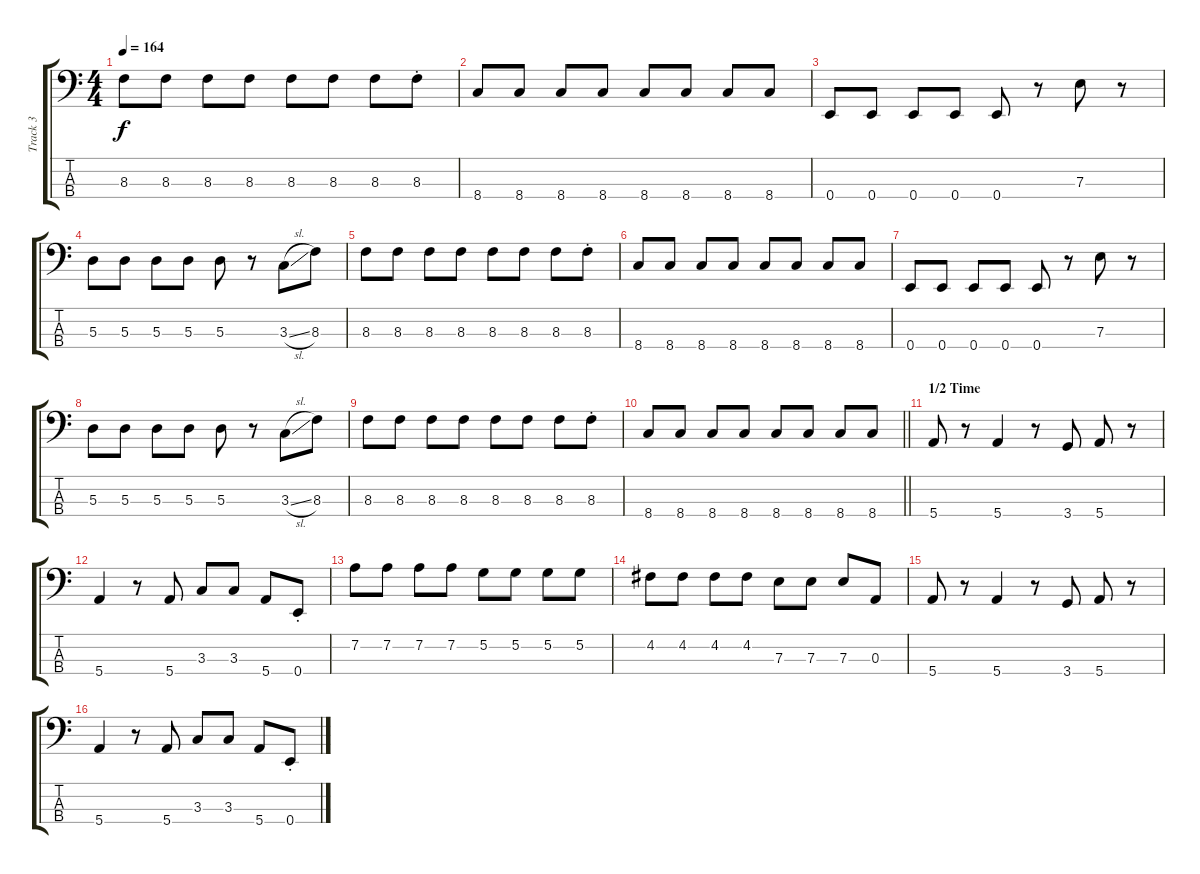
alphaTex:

\track ("Track 3" "Track 3") {instrument electricbassfinger}
\staff {score tabs}
\tuning (G2 D2 A1 E1) {hide}
\ts (4 4)
\tempo 164
\clef f4
\ks c
8.3.8{dy f} 8.3.8 8.3.8 8.3.8 8.3.8 8.3.8 8.3.8 8.3{st}.8 |
8.4.8 8.4.8 8.4.8 8.4.8 8.4.8 8.4.8 8.4.8 8.4.8 |
0.4.8 0.4.8 0.4.8 0.4.8 0.4.8 r.8 7.3.8 r.8 |
5.3.8 5.3.8 5.3.8 5.3.8 5.3.8 r.8 3.3{sl}.8 8.3.8 |
8.3.8 8.3.8 8.3.8 8.3.8 8.3.8 8.3.8 8.3.8 8.3{st}.8 |
8.4.8 8.4.8 8.4.8 8.4.8 8.4.8 8.4.8 8.4.8 8.4.8 |
0.4.8 0.4.8 0.4.8 0.4.8 0.4.8 r.8 7.3.8 r.8 |
5.3.8 5.3.8 5.3.8 5.3.8 5.3.8 r.8 3.3{sl}.8 8.3.8 |
8.3.8 8.3.8 8.3.8 8.3.8 8.3.8 8.3.8 8.3.8 8.3{st}.8 |
\barLineRight lightlight
8.4.8 8.4.8 8.4.8 8.4.8 8.4.8 8.4.8 8.4.8 8.4.8 |
\section ("" "1/2 Time")
5.4.8 r.8 5.4.4 r.8 3.4.8 5.4.8 r.8 |
5.4.4 r.8 5.4.8 3.3.8 3.3.8 5.4.8 0.4{st}.8 |
7.2.8 7.2.8 7.2.8 7.2.8 5.2.8 5.2.8 5.2.8 5.2.8 |
4.2.8 4.2.8 4.2.8 4.2.8 7.3.8 7.3.8 7.3.8 0.3.8 |
5.4.8 r.8 5.4.4 r.8 3.4.8 5.4.8 r.8 |
5.4.4 r.8 5.4.8 3.3.8 3.3.8 5.4.8 0.4{st}.8
